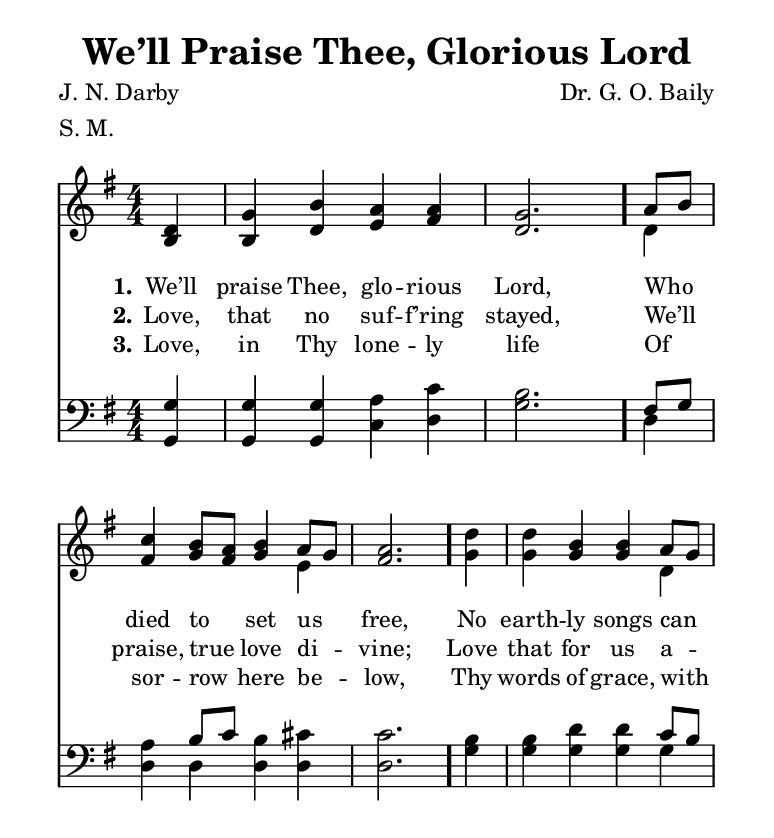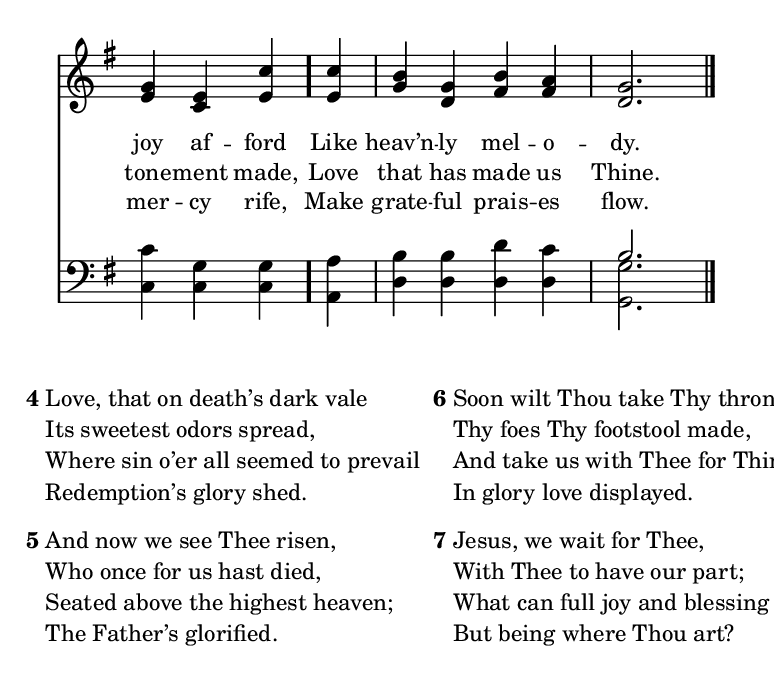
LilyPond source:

\include "common/global.ily"
\paper {
  \include "common/paper.ily"
  ragged-bottom = ##t
}

\header{
  hymnnumber = "266"
  title = "We’ll Praise Thee, Glorious Lord"
  tunename = "Armington"
  meter = "S. M."
  poet = "J. N. Darby"
  composer = "Dr. G. O. Baily"
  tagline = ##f
}

global = {
  \include "common/overrides.ily"
  \override Staff.TimeSignature.style = #'numbered
  \time 4/4
  \override Score.MetronomeMark.transparent = ##t % hide all fermata changes too
  \tempo 4=80
  \key g \major
  \partial 4
  \autoBeamOff
}

notesSoprano = {
\global
\relative c' {

  d4 | g b a a | g2.
  a8[ b] | c4 b8[ a] b4 a8[ g] | a2.
  d4 | d b b a8[ g] | g4 e c'
  c4 | b4 g b a | g2.

  \bar "|."

}
}

notesAlto = {
\global
\relative e' {

  b4 | b d e fis | d2.
  d4 | fis g8[ fis] g4 e | fis2.
  g4 | g g g d | e c e
  e4 | g d fis fis | d2.

}
}

notesTenor = {
\global
\relative a {

  g4 | g g a c | b2.
  fis8[ g] | a4 b8[ c] b4 cis | c2.
  b4 | b d d c8[ b] | c4 g g
  a | b b d c | b2.

}
}

notesBass = {
\global
\relative f, {

  g4 | g g c d | g2.
  d4 | d d d d | d2.
  g4 | g g g g | c, c c
  a4 | d d d d | <g g,>2.

}
}

wordsA = \lyricmode {
\set stanza = "1."

We’ll praise Thee, glo -- rious Lord, \bar "."
Who died to set us free, \bar "."
No earth -- ly songs can joy af -- ford \bar "."
Like heav’n -- ly mel -- o -- dy. \bar "."

}

wordsB = \lyricmode {
\set stanza = "2."

Love, that no suf -- f’ring stayed,
We’ll praise, true love di -- vine;
Love that for us a -- tone -- ment made,
Love that has made us Thine.

}

wordsC = \lyricmode {
\set stanza = "3."

Love, in Thy lone -- ly life
Of sor -- row here be -- low,
Thy words of grace, with mer -- cy rife,
Make grate -- ful prais -- es flow.

}

wordsD = \markuplist {

\line { Love, that on death’s dark vale }
\line { Its sweetest odors spread, }
\line { Where sin o’er all seemed to prevail }
\line { Redemption’s glory shed. }

}

wordsE = \markuplist {

\line { And now we see Thee risen, }
\line { Who once for us hast died, }
\line { Seated above the highest heaven; }
\line { The Father’s glorified. }

}

wordsF = \markuplist {

\line { Soon wilt Thou take Thy throne, }
\line { Thy foes Thy footstool made, }
\line { And take us with Thee for Thine own, }
\line { In glory love displayed. }

}

wordsG = \markuplist {

\line { Jesus, we wait for Thee, }
\line { With Thee to have our part; }
\line { What can full joy and blessing be }
\line { But being where Thou art? }

}

\score {
  \context ChoirStaff <<
    \context Staff = upper <<
      \set ChoirStaff.systemStartDelimiter = #'SystemStartBar
      \partcombine #'(2 . 9) \notesSoprano \notesAlto
      \context NullVoice = sopranos { \voiceOne << \notesSoprano >> }
      \context NullVoice = altos { \voiceTwo << \notesAlto >> }
      \context Lyrics = one   \lyricsto sopranos \wordsA
      \context Lyrics = two   \lyricsto sopranos \wordsB
      \context Lyrics = three \lyricsto sopranos \wordsC
    >>
    \context Staff = men <<
      \clef bass
      \partcombine #'(2 . 9) \notesTenor \notesBass
      \context NullVoice = tenors { \voiceOne << \notesTenor >> }
      \context NullVoice = basses { \voiceTwo << \notesBass >> }
    >>
  >>
  \layout {
    \include "common/layout.ily"
  }
  \midi{
    \include "common/midi.ily"
  }
}

\noPageBreak

\markup { \fill-line {
  \hspace #0.1
  \column {
  \line{ \bold 4 \column { \wordsD } } \combine \null \vspace #0.4
  \line{ \bold 5 \column { \wordsE } }
  }
  \hspace #0.1
  \column {
  \line{ \bold 6 \column { \wordsF } } \combine \null \vspace #0.4
  \line{ \bold 7 \column { \wordsG } }
  }
  \hspace #0.1
} }

\version "2.19.49"  % necessary for upgrading to future LilyPond versions.

% vi:set et ts=2 sw=2 ai nocindent syntax=lilypond:
